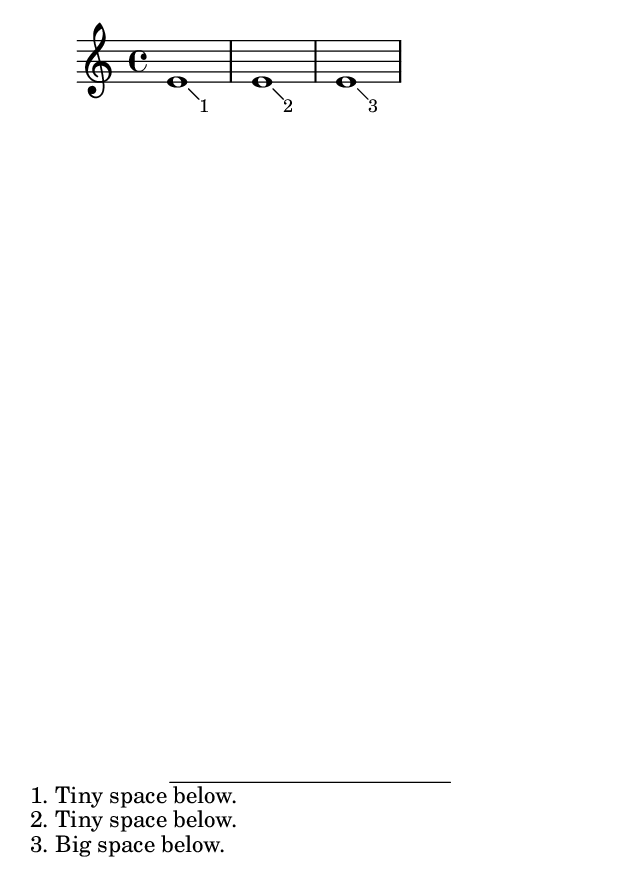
%% Generated by lilypond-book
%% Options: [exampleindent=10.16\mm,indent=0\mm,line-width=160\mm,paper-height=845.047\pt,paper-width=597.508\pt,papersize='(cons (* 597.508 pt) (* 845.047 pt))]
\include "lilypond-book-preamble.ly"


% ****************************************************************
% Start cut-&-pastable-section
% ****************************************************************

#(ly:set-option 'eps-box-padding 3.000000)



\paper {
  #(set-paper-size '(cons (* 597.508 pt) (* 845.047 pt)))
  indent = 0\mm
  line-width = 160\mm
  % offset the left padding, also add 1mm as lilypond creates cropped
  % images with a little space on the right
  line-width = #(- line-width (* mm  3.000000) (* mm 1))
}

\layout {
  
}




% ****************************************************************
% ly snippet:
% ****************************************************************
\sourcefilename "/lilypond-2.27.0/input/regression/footnote-footer-padding.ly"
\sourcefileline 0
\version "2.16.0"
\header {
  texidoc = "The padding between a footnote and the footer can be tweaked."
}

% TODO: then why isn't it tweaked?

#(set-default-paper-size "a6")

\book {

  \relative c' {
    \footnote
                  \markup { \tiny 1 }
                  #'(1 . -1)
                  \markup { 1. Tiny space below. }
    e1

    \footnote
                  \markup { \tiny 2 }
                  #'(1 . -1)
                  \markup { 2. Tiny space below. }
    e1

    \footnote
                  \markup { \tiny 3 }
                  #'(1 . -1)
                  \markup { 3. Big space below. }
    e1
}}



% ****************************************************************
% end ly snippet
% ****************************************************************
